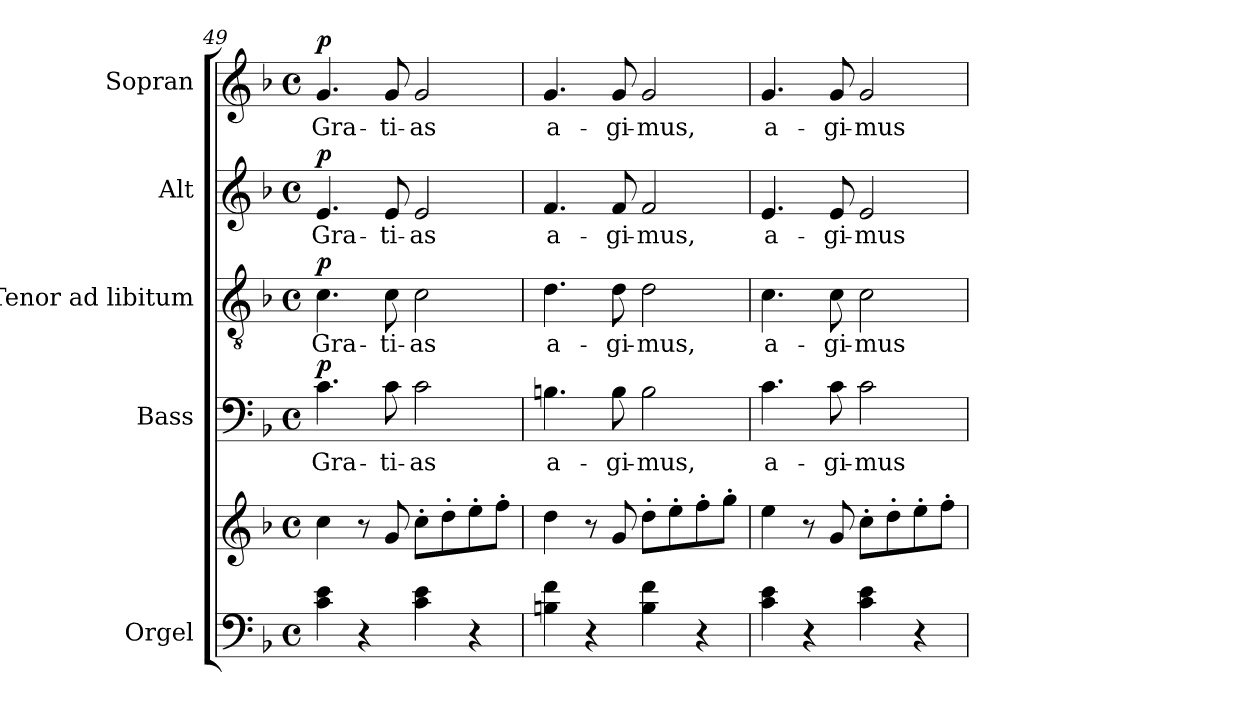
**kern	**kern	**kern	**text	**dynam	**kern	**text	**dynam	**kern	**text	**dynam	**kern	**text	**dynam
*part5	*part5	*part4	*part4	*part4	*part3	*part3	*part3	*part2	*part2	*part2	*part1	*part1	*part1
*staff6	*staff5	*staff4	*staff4	*staff4	*staff3	*staff3	*staff3	*staff2	*staff2	*staff2	*staff1	*staff1	*staff1
*I"Orgel	*	*I"Bass	*	*	*I"Tenor ad libitum	*	*	*I"Alt	*	*	*I"Sopran	*	*
*I'Org.	*	*I'B.	*	*	*I'T.	*	*	*I'A.	*	*	*I'S.	*	*
*clefF4	*clefG2	*clefF4	*	*	*clefGv2	*	*	*clefG2	*	*	*clefG2	*	*
*k[b-]	*k[b-]	*k[b-]	*	*	*k[b-]	*	*	*k[b-]	*	*	*k[b-]	*	*
*F:	*F:	*F:	*	*	*F:	*	*	*F:	*	*	*F:	*	*
*M4/4	*M4/4	*M4/4	*	*	*M4/4	*	*	*M4/4	*	*	*M4/4	*	*
*met(c)	*met(c)	*met(c)	*	*	*met(c)	*	*	*met(c)	*	*	*met(c)	*	*
=49	=49	=49	=49	=49	=49	=49	=49	=49	=49	=49	=49	=49	=49
!	!	!	!LO:LY:b	!LO:DY:a	!	!LO:LY:b	!LO:DY:a	!	!LO:LY:b	!LO:DY:a	!	!LO:LY:b	!LO:DY:a
4c\ 4e\	4cc\	4.c\	Gra-	p	4.c\	Gra-	p	4.e/	Gra-	p	4.g/	Gra-	p
4r	8r	.	.	.	.	.	.	.	.	.	.	.	.
!	!	!	!LO:LY:b	!	!	!LO:LY:b	!	!	!LO:LY:b	!	!	!LO:LY:b	!
.	8g/	8c\	-ti-	.	8c\	-ti-	.	8e/	-ti-	.	8g/	-ti-	.
!	!	!	!LO:LY:b	!	!	!LO:LY:b	!	!	!LO:LY:b	!	!	!LO:LY:b	!
4c\ 4e\	8cc'>\L	2c\	-as	.	2c\	-as	.	2e/	-as	.	2g/	-as	.
.	8dd'>\	.	.	.	.	.	.	.	.	.	.	.	.
4r	8ee'>\	.	.	.	.	.	.	.	.	.	.	.	.
.	8ff'>\J	.	.	.	.	.	.	.	.	.	.	.	.
=50	=50	=50	=50	=50	=50	=50	=50	=50	=50	=50	=50	=50	=50
!	!	!	!LO:LY:b	!	!	!LO:LY:b	!	!	!LO:LY:b	!	!	!LO:LY:b	!
4Bn\ 4f\	4dd\	4.Bn\	a-	.	4.d\	a-	.	4.f/	a-	.	4.g/	a-	.
4r	8r	.	.	.	.	.	.	.	.	.	.	.	.
!	!	!	!LO:LY:b	!	!	!LO:LY:b	!	!	!LO:LY:b	!	!	!LO:LY:b	!
.	8g/	8B\	-gi-	.	8d\	-gi-	.	8f/	-gi-	.	8g/	-gi-	.
!	!	!	!LO:LY:b	!	!	!LO:LY:b	!	!	!LO:LY:b	!	!	!LO:LY:b	!
4B\ 4f\	8dd'>\L	2B\	-mus,	.	2d\	-mus,	.	2f/	-mus,	.	2g/	-mus,	.
.	8ee'>\	.	.	.	.	.	.	.	.	.	.	.	.
4r	8ff'>\	.	.	.	.	.	.	.	.	.	.	.	.
.	8gg'>\J	.	.	.	.	.	.	.	.	.	.	.	.
!!LO:PB:g=z
=51	=51	=51	=51	=51	=51	=51	=51	=51	=51	=51	=51	=51	=51
!	!	!	!LO:LY:b	!	!	!LO:LY:b	!	!	!LO:LY:b	!	!	!LO:LY:b	!
4c\ 4e\	4ee\	4.c\	a-	.	4.c\	a-	.	4.e/	a-	.	4.g/	a-	.
4r	8r	.	.	.	.	.	.	.	.	.	.	.	.
!	!	!	!LO:LY:b	!	!	!LO:LY:b	!	!	!LO:LY:b	!	!	!LO:LY:b	!
.	8g/	8c\	-gi-	.	8c\	-gi-	.	8e/	-gi-	.	8g/	-gi-	.
!	!	!	!LO:LY:b	!	!	!LO:LY:b	!	!	!LO:LY:b	!	!	!LO:LY:b	!
4c\ 4e\	8cc'>\L	2c\	-mus	.	2c\	-mus	.	2e/	-mus	.	2g/	-mus	.
.	8dd'>\	.	.	.	.	.	.	.	.	.	.	.	.
4r	8ee'>\	.	.	.	.	.	.	.	.	.	.	.	.
.	8ff'>\J	.	.	.	.	.	.	.	.	.	.	.	.
=	=	=	=	=	=	=	=	=	=	=	=	=	=
*-	*-	*-	*-	*-	*-	*-	*-	*-	*-	*-	*-	*-	*-
